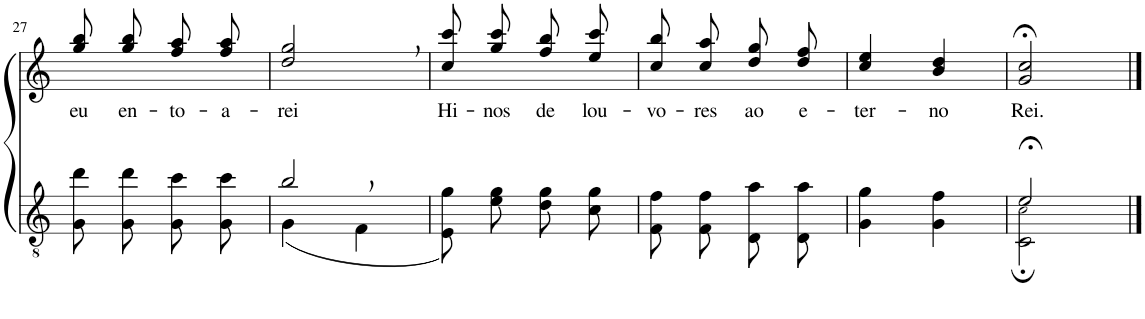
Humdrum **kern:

**kern	**kern	**text
*part2	*part1	*part1
*staff2	*staff1	*staff1
*I"Parte III e IV	*I"Parte I e II	*
!!LO:PB:g=z
*clefGv2	*clefG2	*
*Trd5c9	*Trd5c9	*
*k[]	*k[]	*
*M2/4	*M2/4	*
=27	=27	=27
!	!	!LO:LY:b
8G\ 8dd\L	8gg\ 8bb\L	eu
!	!	!LO:LY:b
8G\ 8dd\J	8gg\ 8bb\J	en-
!	!	!LO:LY:b
8G\ 8cc\L	8ff\ 8aa\L	-to-
!	!	!LO:LY:b
8G\ 8cc\J	8ff\ 8aa\J	-a-
=28	=28	=28
*^	*	*
!	!	!	!LO:LY:b
2b,/	(4G\	2dd/, 2gg/,	-rei
.	4F\	.	.
=29	=29	=29	=29
!	!	!	!LO:LY:b
*v	*v	*	*
8E\ 8g\L)	8cc\ 8ccc\L	Hi-
!	!	!LO:LY:b
8e\ 8g\J	8gg\ 8ccc\J	-nos
!	!	!LO:LY:b
8d\ 8g\L	8ff\ 8bb\L	de
!	!	!LO:LY:b
8c\ 8g\J	8ee\ 8ccc\J	lou-
=30	=30	=30
!	!	!LO:LY:b
8F\ 8f\L	8cc\ 8bb\L	-vo-
!	!	!LO:LY:b
8F\ 8f\J	8cc\ 8aa\J	-res
!	!	!LO:LY:b
8D\ 8a\L	8dd\ 8gg\L	ao
!	!	!LO:LY:b
8D\ 8a\J	8dd\ 8ff\J	e-
=31	=31	=31
!	!	!LO:LY:b
4G\ 4g\	4cc/ 4ee/	-ter-
!	!	!LO:LY:b
4G\ 4f\	4b/ 4dd/	-no
=32	=32	=32
*^	*	*
!	!	!	!LO:LY:b
2e;</	2C\; 2c!\;	2g/;< 2cc/;<	Rei.
*v	*v	*	*
==	==	==
*-	*-	*-
